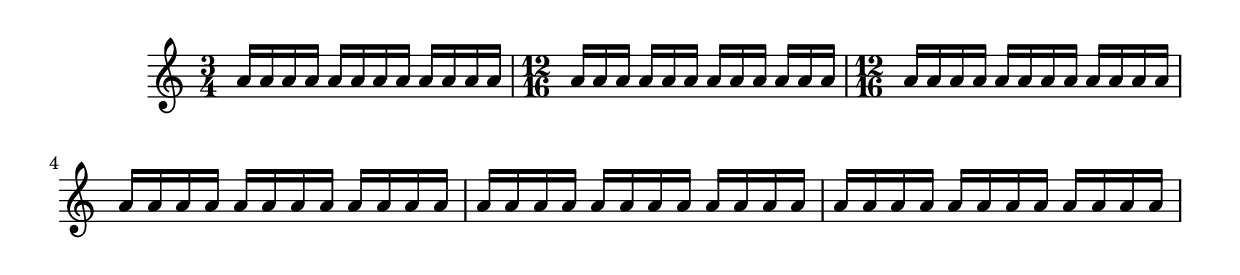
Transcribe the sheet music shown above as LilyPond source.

%% Do not edit this file; it is auto-generated from input/new
%% This file is in the public domain.
\version "2.13.1"

\header {
  texidoces = "
La propiedad @code{measureLength} determina dónde se deben insertar
líneas divisorias y, con @code{beatLength} y @code{beatGrouping}, cómo
se deben generar las barras autoomáticas para las duraciones de barra
y compases para los que no hay ninguna regla definida para los finales
de barra. Este ejemplo muestra distintas dormas de controlar el
barrado mediante el establecimiento de estas propiedades. Las
explicaciones están en forma de comentarios dentro del código.

"
  doctitlees = "Utilización de beatLength y beatGrouping"

%% Translation of GIT committish :<0364058d18eb91836302a567c18289209d6e9706>
  texidocde = "
Die Eigenschaft @code{measureLength} bestimmt, wo Taktstriche eingefügt
werden sollen und, zusammen mit @code{beatLength} und
@code{beatGrouping}, wie automtische Balken für Notenlängen und
Taktarten, für die keine definierten Regeln gefunden werden, gesetzt
werden sollen.  Dieses Beispiel zeigt verschiedene Möglichkeiten,
die Balken zu kontrollieren, indem man diese Eigenschaften
beeinflusst.  Die Erklärungen werden als Kommentare im Quellcode
gegeben.
"
  doctitlede = "beatLength und beatGrouping benutzen"

  lsrtags = "rhythms"
  texidoc = "
The property @code{measureLength} determines where bar lines
should be inserted and, with @code{beatLength} and
@code{beatGrouping}, how automatic beams should be generated
for beam durations and time signatures for which no beam-ending
rules are defined.  This example shows several ways of controlling
beaming by setting these properties.  The explanations are shown
as comments in the code.
"
  doctitle = "Using beatLength and beatGrouping"
} % begin verbatim


\relative c'' {
  \time 3/4
  % The default in 3/4 time is to beam in three groups
  % each of a quarter note length
  a16 a a a a a a a a a a a

  \time 12/16
  % No auto-beaming is defined for 12/16
  a16 a a a a a a a a a a a

  \time 3/4
  % Change time signature symbol, but retain underlying 3/4 beaming
  \set Score.timeSignatureFraction = #'(12 . 16)
  a16 a a a a a a a a a a a

  % The 3/4 time default grouping of (1 1 1) and beatLength of 1/8
  % are not consistent with a measureLength of 3/4, so the beams
  % are grouped at beatLength intervals
  \set Score.beatLength = #(ly:make-moment 1 8)
  a16 a a a a a a a a a a a

  % Specify beams in groups of (3 3 2 3) 1/16th notes
  % 3+3+2+3=11, and 11*1/16<>3/4, so beatGrouping does not apply,
  % and beams are grouped at beatLength (1/16) intervals
  \set Score.beatLength = #(ly:make-moment 1 16)
  \set Score.beatGrouping = #'(3 3 2 3)
  a16 a a a a a a a a a a a

  % Specify beams in groups of (3 4 2 3) 1/16th notes
  % 3+4+2+3=12, and 12*1/16=3/4, so beatGrouping applies
  \set Score.beatLength = #(ly:make-moment 1 16)
  \set Score.beatGrouping = #'(3 4 2 3)
  a16 a a a a a a a a a a a
}

